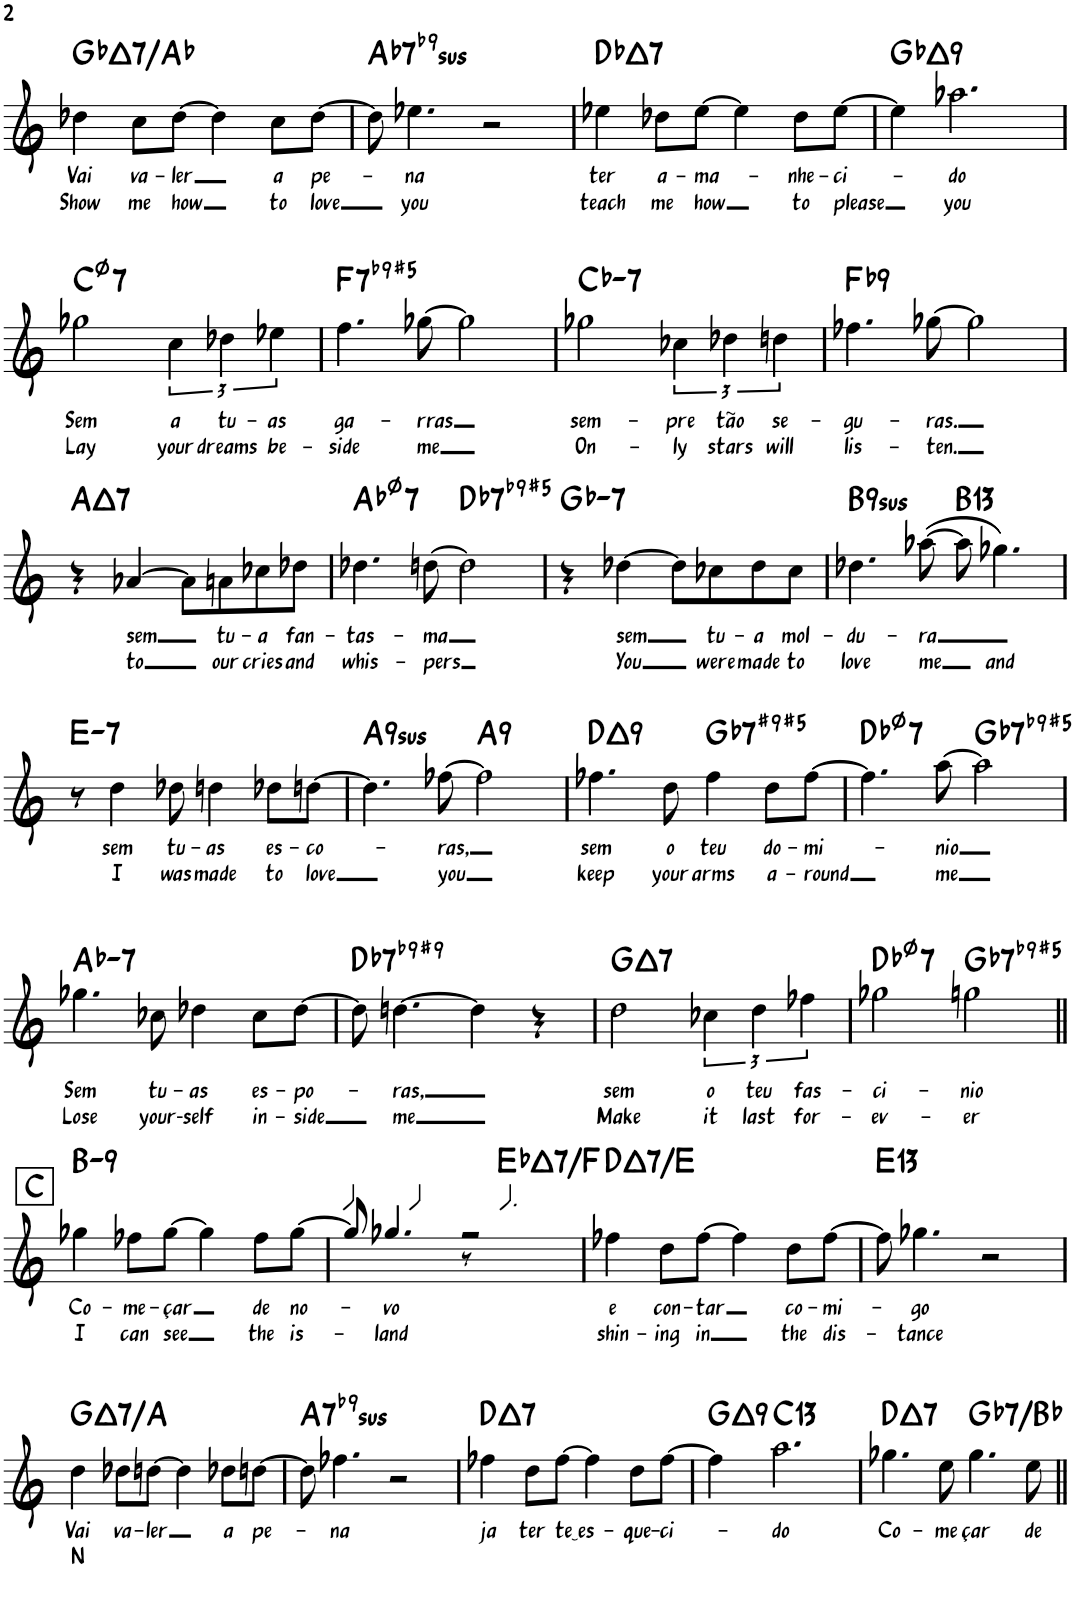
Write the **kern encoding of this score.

**kern	**text	**text	**harte
*part1	*part1	*part1	*part1
*staff1	*staff1	*staff1	*
*I"Piano	*	*	*
*I'Pno.	*	*	*
!!LO:PB:g=z
*clefG2	*	*	*
*k[]	*	*	*
*M4/4	*	*	*
=29	=29	=29	=29
!	!LO:LY:b	!LO:LY:b	!LO:H:kt=7
4dd-X\	Vai	Show	Gb:maj7/2
!	!LO:LY:b	!LO:LY:b	!
8cc\L	va-	me	.
!	!LO:LY:b	!LO:LY:b	!
[8dd-\J	-ler	how	.
4dd-\]	.	.	.
!	!LO:LY:b	!LO:LY:b	!
8cc\L	a	to	.
!	!LO:LY:b	!LO:LY:b	!
[8dd-\J	pe-	love	.
=30	=30	=30	=30
!	!	!	!LO:H:kt=7sus
8dd-\]	.	.	Ab:sus4(7,b9)
!	!LO:LY:b	!LO:LY:b	!
4.ee-X\	-na	you	.
2r	.	.	.
=31	=31	=31	=31
!	!LO:LY:b	!LO:LY:b	!LO:H:kt=7
4ee-X\	ter	teach	Db:maj7
!	!LO:LY:b	!LO:LY:b	!
8dd-X\L	a-	me	.
!	!LO:LY:b	!LO:LY:b	!
[8ee-\J	-ma-	how	.
4ee-\]	.	.	.
!	!LO:LY:b	!LO:LY:b	!
8dd-\L	-nhe-	to	.
!	!LO:LY:b	!LO:LY:b	!
[8ee-\J	-ci-	please	.
=32	=32	=32	=32
!	!	!	!LO:H:kt=9
4ee-\]	.	.	Gb:maj9
!	!LO:LY:b	!LO:LY:b	!
2.aa-X\	-do	you	.
!!LO:LB:g=z
=33	=33	=33	=33
!	!LO:LY:b	!LO:LY:b	!LO:H:kt=7
2gg-X\	Sem	Lay	C:hdim7
!	!LO:LY:b	!LO:LY:b	!
6cc\	a	your	.
!	!LO:LY:b	!LO:LY:b	!
6dd-X\	tu-	dreams	.
!	!LO:LY:b	!LO:LY:b	!
6ee-X\	-as	be-	.
=34	=34	=34	=34
!	!LO:LY:b	!LO:LY:b	!LO:H:kt=7
4.ff\	ga-	-side	F:(3,#5,b7,b9)
!	!LO:LY:b	!LO:LY:b	!
[8gg-X\	-rras	me	.
2gg-\]	.	.	.
=35	=35	=35	=35
!	!LO:LY:b	!LO:LY:b	!LO:H:kt=7
2gg-X\	sem-	On-	Cb:min7
!	!LO:LY:b	!LO:LY:b	!
6cc-X\	-pre	-ly	.
!	!LO:LY:b	!LO:LY:b	!
6dd-X\	tão	stars	.
!	!LO:LY:b	!LO:LY:b	!
6ddn\	se-	will	.
=36	=36	=36	=36
!	!LO:LY:b	!LO:LY:b	!LO:H:kt=9
4.ff-X\	-gu-	lis-	Fb:9
!	!LO:LY:b	!LO:LY:b	!
[8gg-X\	-ras.	-ten.	.
2gg-\]	.	.	.
!!LO:LB:g=z
=37	=37	=37	=37
!	!	!	!LO:H:kt=7
4r	.	.	A:maj7
!	!LO:LY:b	!LO:LY:b	!
[4a-X/	sem	to	.
8a-\L]	.	.	.
!	!LO:LY:b	!LO:LY:b	!
8an\	tu-	our	.
!	!LO:LY:b	!LO:LY:b	!
8cc-X\	-a	cries	.
!	!LO:LY:b	!LO:LY:b	!
8dd-X\J	fan-	and	.
=38	=38	=38	=38
!	!LO:LY:b	!LO:LY:b	!LO:H:kt=7
4.dd-X\	-tas-	whis-	Ab:hdim7
!	!LO:LY:b	!LO:LY:b	!
[8ddn\	-ma	-pers	.
!	!	!	!LO:H:kt=7
2dd\]	.	.	Db:(3,#5,b7,b9)
=39	=39	=39	=39
!	!	!	!LO:H:kt=7
4r	.	.	Gb:min7
!	!LO:LY:b	!LO:LY:b	!
[4dd-X\	sem	You	.
8dd-\L]	.	.	.
!	!LO:LY:b	!LO:LY:b	!
8cc-X\	tu-	were	.
!	!LO:LY:b	!LO:LY:b	!
8dd-\	-a	made	.
!	!LO:LY:b	!LO:LY:b	!
8cc-\J	mol-	to	.
=40	=40	=40	=40
!	!LO:LY:b	!LO:LY:b	!LO:H:kt=9sus
4.dd-X\	-du-	love	B:sus4(7,9)
!	!LO:LY:b	!LO:LY:b	!
([8aa-X\	-ra	me	.
!	!	!	!LO:H:kt=13
8aa-\]	.	.	B:9(11,13)
!	!	!LO:LY:b	!
4.gg-X\)	.	and	.
!!LO:LB:g=z
=41	=41	=41	=41
!	!	!	!LO:H:kt=7
8r	.	.	E:min7
!	!LO:LY:b	!LO:LY:b	!
4dd\	sem	I	.
!	!LO:LY:b	!LO:LY:b	!
8dd-X\	tu-	was	.
!	!LO:LY:b	!LO:LY:b	!
4ddn\	-as	made	.
!	!LO:LY:b	!LO:LY:b	!
8dd-X\L	es-	to	.
!	!LO:LY:b	!LO:LY:b	!
[8ddn\J	-co-	love	.
=42	=42	=42	=42
!	!	!	!LO:H:kt=9sus
4.dd\]	.	.	A:sus4(7,9)
!	!LO:LY:b	!LO:LY:b	!
[8ff-X\	-ras,	you	.
!	!	!	!LO:H:kt=9
2ff-\]	.	.	A:9
=43	=43	=43	=43
!	!LO:LY:b	!LO:LY:b	!LO:H:kt=9
4.ff-X\	sem	keep	D:maj9
!	!LO:LY:b	!LO:LY:b	!
8dd\	o	your	.
!	!LO:LY:b	!LO:LY:b	!LO:H:kt=7
4ff-\	teu	arms	Gb:(3,#5,b7,#9)
!	!LO:LY:b	!LO:LY:b	!
8dd\L	do-	a-	.
!	!LO:LY:b	!LO:LY:b	!
[8ff-\J	-mi-	-round	.
=44	=44	=44	=44
!	!	!	!LO:H:kt=7
4.ff-\]	.	.	Db:hdim7
!	!LO:LY:b	!LO:LY:b	!
[8aa\	-nio	me	.
!	!	!	!LO:H:kt=7
2aa\]	.	.	Gb:(3,#5,b7,b9)
!!LO:LB:g=z
=45	=45	=45	=45
!	!LO:LY:b	!LO:LY:b	!LO:H:kt=7
4.gg-X\	Sem	Lose	Ab:min7
!	!LO:LY:b	!LO:LY:b	!
8cc-X\	tu-	your-	.
!	!LO:LY:b	!LO:LY:b	!
4dd-X\	-as	-self	.
!	!LO:LY:b	!LO:LY:b	!
8cc-\L	es-	in-	.
!	!LO:LY:b	!LO:LY:b	!
[8dd-\J	-po-	-side	.
=46	=46	=46	=46
!	!	!	!LO:H:kt=7
8dd-\]	.	.	Db:7(b9,#9)
!	!LO:LY:b	!LO:LY:b	!
[4.ddn\	-ras,	me	.
4dd\]	.	.	.
4r	.	.	.
=47	=47	=47	=47
!	!LO:LY:b	!LO:LY:b	!LO:H:kt=7
2dd\	sem	Make	G:maj7
!	!LO:LY:b	!LO:LY:b	!
6cc-X\	o	it	.
!	!LO:LY:b	!LO:LY:b	!
6dd\	teu	last	.
!	!LO:LY:b	!LO:LY:b	!
6ff-X\	fas-	for-	.
=48	=48	=48	=48
!	!LO:LY:b	!LO:LY:b	!LO:H:kt=7
2gg-X\	-ci-	-ev-	Db:hdim7
!	!LO:LY:b	!LO:LY:b	!LO:H:kt=7
2ggn\	-nio	-er	Gb:(3,#5,b7,b9)
!!LO:LB:g=z
!!LO:REH:place=s1:a:B:rj:fs=14:t=C
=49||	=49||	=49||	=49||
!	!LO:LY:b	!LO:LY:b	!LO:H:kt=9
4gg-X\	Co-	I	B:min9
!	!LO:LY:b	!LO:LY:b	!
8ff-X\L	-me-	can	.
!	!LO:LY:b	!LO:LY:b	!
[8gg-\J	-çar	see	.
4gg-\]	.	.	.
!	!LO:LY:b	!LO:LY:b	!
8ff-\L	de	the	.
!	!LO:LY:b	!LO:LY:b	!
[8gg-\J	no-	is-	.
=50	=50	=50	=50
*^	*	*	*
8gg-/]	4ggg/	.	.	.
!	!	!LO:LY:b	!LO:LY:b	!
4.gg-X/	.	-vo	-land	.
.	4ggg/	.	.	.
2r	8r	.	.	.
!	!	!	!	!LO:H:kt=7
.	4.ggg/	.	.	Eb:maj7/2
=51	=51	=51	=51	=51
!	!	!LO:LY:b	!LO:LY:b	!LO:H:kt=7
*v	*v	*	*	*
4ff-X\	e	shin-	D:maj7/2
!	!LO:LY:b	!LO:LY:b	!
8dd\L	con-	-ing	.
!	!LO:LY:b	!LO:LY:b	!
[8ff-\J	-tar	in	.
4ff-\]	.	.	.
!	!LO:LY:b	!LO:LY:b	!
8dd\L	co-	the	.
!	!LO:LY:b	!LO:LY:b	!
[8ff-\J	-mi-	dis-	.
=52	=52	=52	=52
!	!	!	!LO:H:kt=13
8ff-\]	.	.	E:9(11,13)
!	!LO:LY:b	!LO:LY:b	!
4.gg-X\	-go	-tance	.
2r	.	.	.
!!LO:LB:g=z
=53	=53	=53	=53
!	!LO:LY:b	!LO:LY:b	!LO:H:kt=7
4dd\	Vai	N	G:maj7/2
!	!LO:LY:b	!	!
8dd-X\L	va-	.	.
!	!LO:LY:b	!	!
[8ddn\J	-ler	.	.
4dd\]	.	.	.
!	!LO:LY:b	!	!
8dd-X\L	a	.	.
!	!LO:LY:b	!	!
[8ddn\J	pe-	.	.
=54	=54	=54	=54
!	!	!	!LO:H:kt=7sus
8dd\]	.	.	A:sus4(7,b9)
!	!LO:LY:b	!	!
4.ff-X\	-na	.	.
2r	.	.	.
=55	=55	=55	=55
!	!LO:LY:b	!	!LO:H:kt=7
4ff-X\	ja	.	D:maj7
!	!LO:LY:b	!	!
8dd\L	ter	.	.
!	!LO:LY:b	!	!
[8ff-\J	te es	.	.
4ff-\]	.	.	.
!	!LO:LY:b	!	!
8dd\L	-que-	.	.
!	!LO:LY:b	!	!
[8ff-\J	-ci-	.	.
=56	=56	=56	=56
!	!	!	!LO:H:kt=9
4ff-\]	.	.	G:maj9
!	!LO:LY:b	!	!LO:H:kt=13
2.aa\	-do	.	C:9(11,13)
=57	=57	=57	=57
!	!LO:LY:b	!	!LO:H:kt=7
4.gg-X\	Co-	.	D:maj7
!	!LO:LY:b	!	!
8ee\	-me	.	.
!	!LO:LY:b	!	!LO:H:kt=7
4.gg-\	çar	.	Gb:7/3
!	!LO:LY:b	!	!
8ee\	de	.	.
=||	=||	=||	=||
*-	*-	*-	*-
